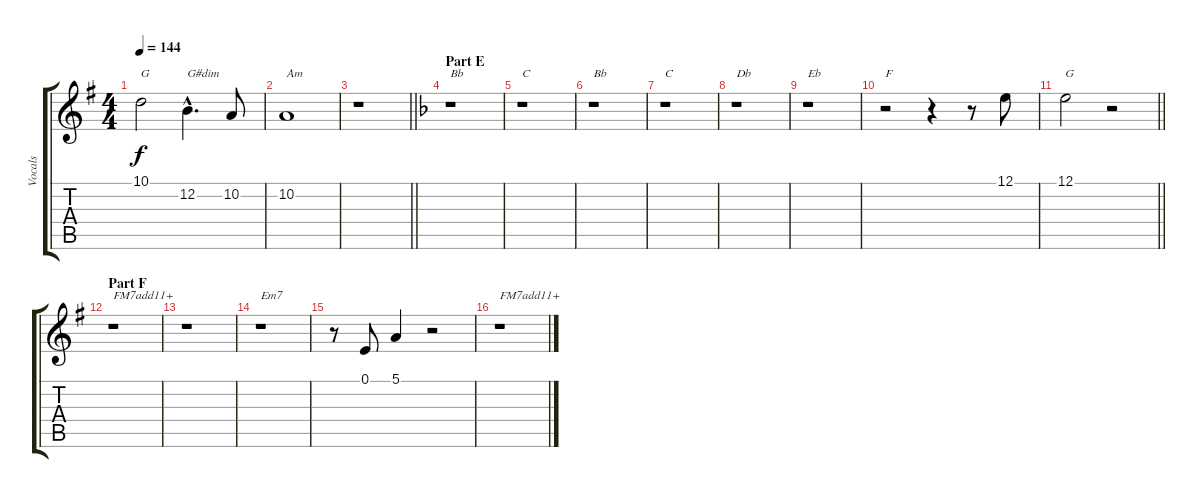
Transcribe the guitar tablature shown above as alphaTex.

\track ("Vocals" "Vocals") {instrument trumpet}
\staff {score tabs}
\tuning (E4 B3 G3 D3 A2 E2) {hide}
\ts (4 4)
\tempo 144
\clef g2
\ks g
10.1.2{txt "G" dy f} 12.2{hac}.4{d txt "G#dim"} 10.2.8 |
10.2.1{txt "Am"} |
\barLineRight lightlight
r.1 |
\section ("" "Part E")
\ks f
r.1{txt "Bb"} |
r.1{txt "C"} |
r.1{txt "Bb"} |
r.1{txt "C"} |
r.1{txt "Db"} |
r.1{txt "Eb"} |
r.2{txt "F"} r.4 r.8 12.1.8 |
\barLineRight lightlight
12.1.2{txt "G"} r.2 |
\section ("" "Part F")
\ks g
r.1{txt "FM7add11+"} |
r.1 |
r.1{txt "Em7"} |
r.8 0.1.8 5.1.4 r.2 |
r.1{txt "FM7add11+"}
